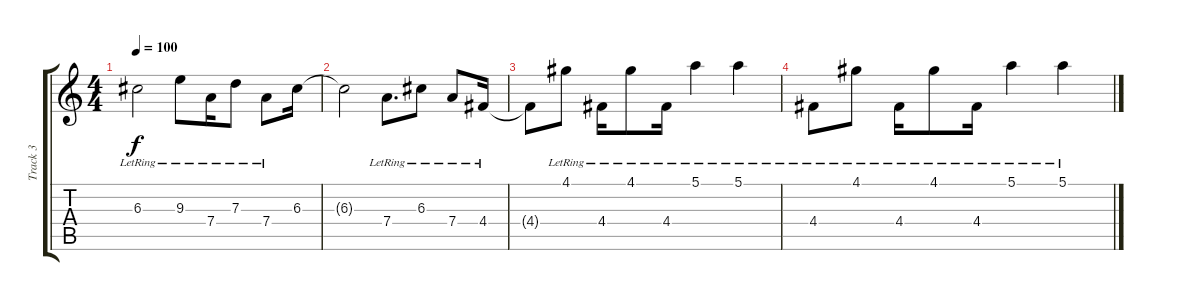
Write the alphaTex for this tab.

\track ("Track 3" "Track 3") {instrument electricguitarjazz}
\staff {score tabs}
\tuning (E4 B3 G3 D3 A2 E2) {hide}
\ts (4 4)
\tempo 100
\clef g2
\ks c
6.3{lr}.2{dy f} 9.3{lr}.8 7.4{lr}.16 7.3{lr}.8 7.4{lr}.8 6.3.16 |
6.3{t}.2 7.4{lr}.8{d} 6.3{lr}.8 7.4{lr}.8 4.4{lr}.16 |
4.4{t}.8 4.1{lr}.8 4.4{lr}.16 4.1{lr}.8 4.4{lr}.16 5.1{lr}.4 5.1{lr}.4 |
4.4{lr}.8 4.1{lr}.8 4.4{lr}.16 4.1{lr}.8 4.4{lr}.16 5.1{lr}.4 5.1{lr}.4
